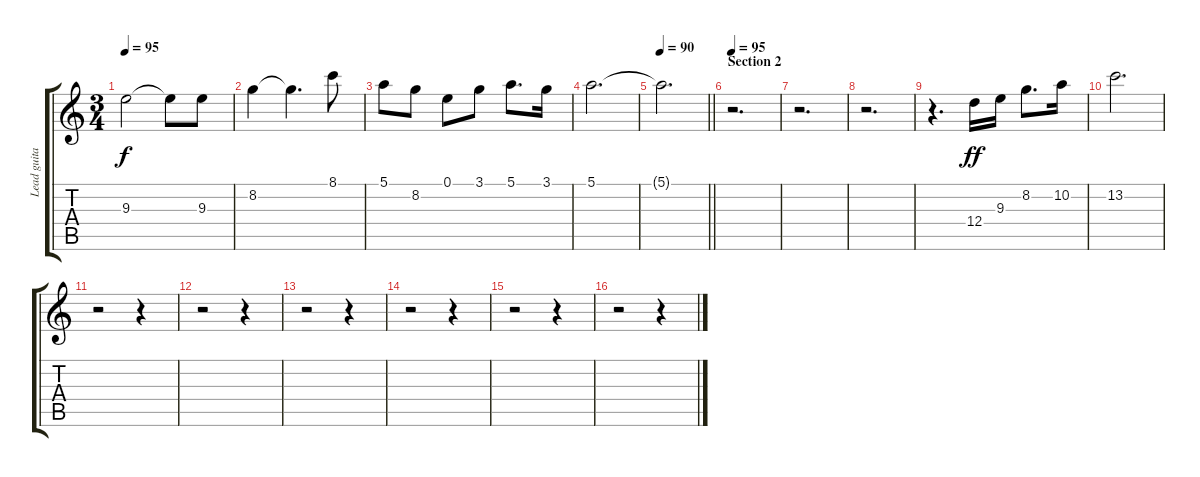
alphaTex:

\track ("Lead guitar 2" "Lead guita") {instrument acousticguitarsteel}
\staff {score tabs}
\tuning (E4 B3 G3 D3 A2 E2) {hide}
\ts (3 4)
\tempo 95
\clef g2
\ks c
9.3.2{dy f} 9.3{t}.8 9.3.8 |
8.2.4 8.2{t}.4{d} 8.1.8 |
5.1.8 8.2.8 0.1.8 3.1.8 5.1.8{d} 3.1.16 |
5.1.2{d} |
\tempo 90
\barLineRight lightlight
5.1{t}.2{d} |
\section ("" "Section 2")
\tempo 95
r.2{d} |
r.2{d} |
r.2{d} |
r.4{d instrument acousticguitarnylon} 12.4.16{dy ff} 9.3.16 8.2.8{d} 10.2.16 |
13.2.2{d} |
r.2 r.4 |
r.2 r.4 |
r.2 r.4 |
r.2 r.4 |
r.2 r.4 |
r.2 r.4
